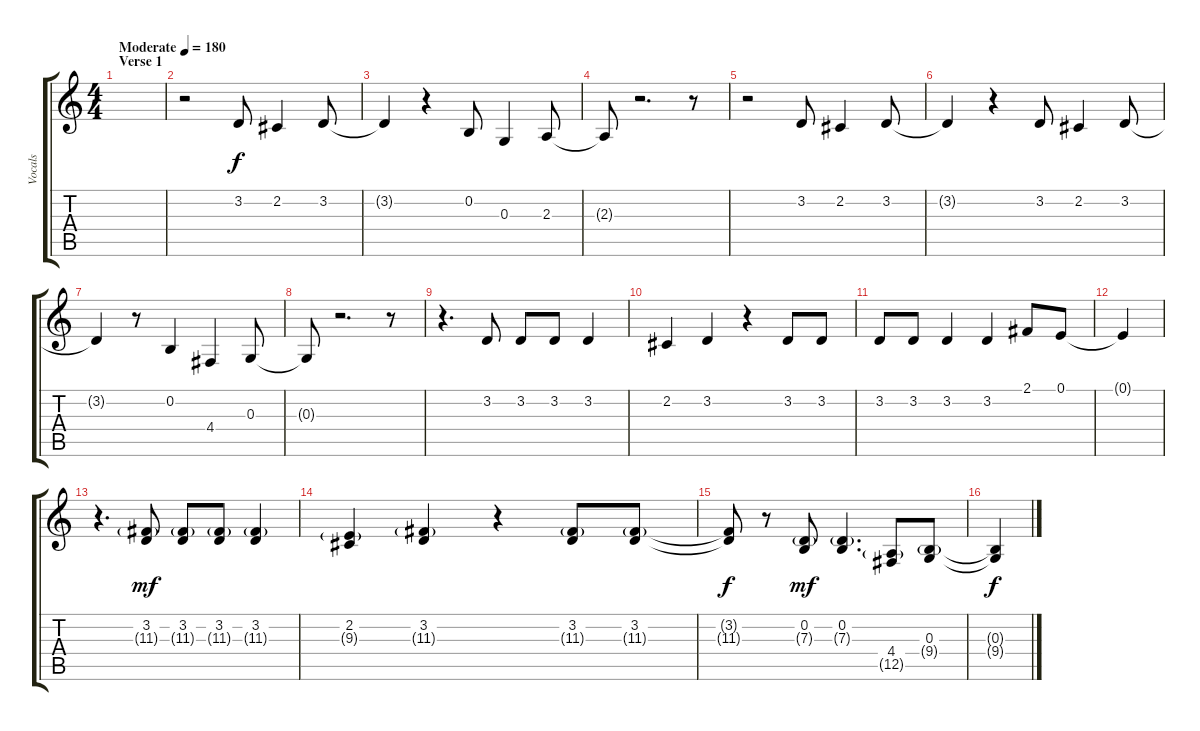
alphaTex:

\track ("Vocals" "Vocals") {instrument tenorsax}
\staff {score tabs}
\tuning (E4 B3 G3 D3 A2 E2) {hide}
\ts (4 4)
\section ("" "Verse 1")
\tempo (180 "Moderate")
\clef g2
\ks c
|
r.2 3.2.8 2.2.4 3.2.8 |
3.2{t}.4 r.4 0.2.8 0.3.4 2.3.8 |
2.3{t}.8 r.2{d} r.8 |
r.2 3.2.8 2.2.4 3.2.8 |
3.2{t}.4 r.4 3.2.8 2.2.4 3.2.8 |
3.2{t}.4 r.8 0.2.4 4.4.4 0.3.8 |
0.3{t}.8 r.2{d} r.8 |
r.4{d} 3.2.8 3.2.8 3.2.8 3.2.4 |
2.2.4 3.2.4 r.4 3.2.8 3.2.8 |
3.2.8 3.2.8 3.2.4 3.2.4 2.1.8 0.1.8 |
0.1{t}.4 |
r.4{d} (3.2 11.3{g}).8{dy mf} (3.2 11.3{g}).8 (3.2 11.3{g}).8 (3.2 11.3{g}).4 |
(2.2 9.3{g}).4 (3.2 11.3{g}).4 r.4 (3.2 11.3{g}).8 (3.2 11.3{g}).8 |
(3.2{t} 11.3{t}).8{dy f} r.8 (0.2 7.3{g}).8{dy mf} (0.2 7.3{g}).4{d} (4.4 12.5{g}).8 (0.3 9.4{g}).8 |
(0.3{t} 9.4{t}).4{dy f}
